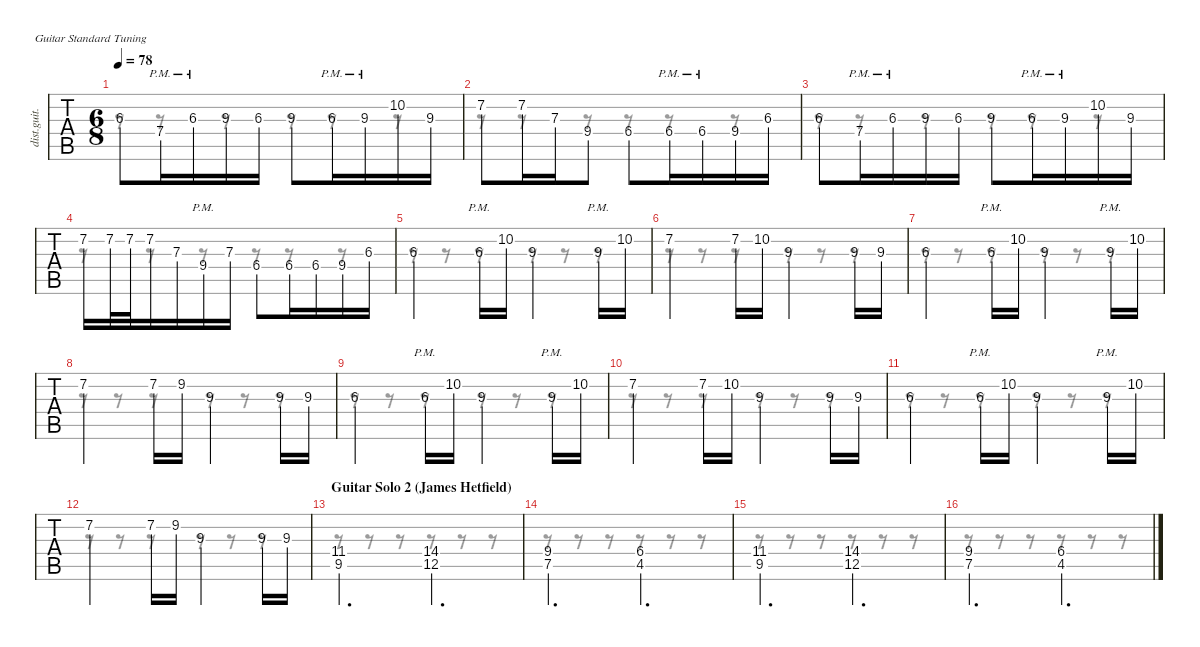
\defaultSystemsLayout 4
\hideDynamics
\bracketExtendMode nobrackets
\track ("Kirk Hammett - Lead Guitar" "dist.guit.") {instrument distortionguitar}
\staff {tabs}
\tuning (E4 B3 G3 D3 A2 E2)
\voice
\ts (6 8)
\tempo 78
\clef g2
\ks c
6.3{acc #}.8{dy f beam Up} 7.4{pm}.16{beam Up} 6.3{pm acc #}.16{beam Up} 9.3.16{beam Up} 6.3{acc #}.16{beam Up} 9.3.8{beam Up} 6.3{pm acc #}.16{beam Up} 9.3{pm}.16{beam Up} 10.2.16{beam Up} 9.3.16{beam Up} |
7.2{acc #}.8{beam Up} 7.2{acc #}.16{beam Up} 7.3.16{beam Up} 9.4{ac st}.8{dy p beam Up} 6.4{acc #}.8{dy f beam Up} 6.4{pm acc #}.16{beam Up} 6.4{pm acc #}.16{beam Up} 9.4.16{beam Up} 6.3{acc #}.16{beam Up} |
6.3{acc #}.8{beam Up} 7.4{pm}.16{beam Up} 6.3{pm acc #}.16{beam Up} 9.3.16{beam Up} 6.3{acc #}.16{beam Up} 9.3.8{beam Up} 6.3{pm acc #}.16{beam Up} 9.3{pm}.16{beam Up} 10.2.16{beam Up} 9.3.16{beam Up} |
7.2{acc #}.16{beam Up} 7.2{acc #}.32{beam Up} 7.2{acc #}.32{beam Up} 7.2{acc #}.16{beam Up} 7.3.16{beam Up} 9.4{pm}.16{beam Up} 7.3.16{beam Up} 6.4{acc #}.8{beam Up} 6.4{acc #}.16{beam Up} 6.4{acc #}.16{beam Up} 9.4.16{beam Up} 6.3{acc #}.16{beam Up} |
6.3{acc #}.4{beam Up} 6.3{pm acc #}.16{beam Up} 10.2.16{beam Up} 9.3.4{beam Up} 9.3{pm}.16{beam Up} 10.2.16{beam Up} |
7.2{acc #}.4{beam Up} 7.2{acc #}.16{beam Up} 10.2.16{beam Up} 9.3.4{beam Up} 9.3.16{beam Up} 9.3.16{beam Up} |
6.3{acc #}.4{beam Up} 6.3{pm acc #}.16{beam Up} 10.2.16{beam Up} 9.3.4{beam Up} 9.3{pm}.16{beam Up} 10.2.16{beam Up} |
7.2{acc #}.4{beam Up} 7.2{acc #}.16{beam Up} 9.2{acc #}.16{beam Up} 9.3.4{beam Up} 9.3.16{beam Up} 9.3.16{beam Up} |
6.3{acc #}.4{beam Up} 6.3{pm acc #}.16{beam Up} 10.2.16{beam Up} 9.3.4{beam Up} 9.3{pm}.16{beam Up} 10.2.16{beam Up} |
7.2{acc #}.4{beam Up} 7.2{acc #}.16{beam Up} 10.2.16{beam Up} 9.3.4{beam Up} 9.3.16{beam Up} 9.3.16{beam Up} |
6.3{acc #}.4{beam Up} 6.3{pm acc #}.16{beam Up} 10.2.16{beam Up} 9.3.4{beam Up} 9.3{pm}.16{beam Up} 10.2.16{beam Up} |
7.2{acc #}.4{beam Up} 7.2{acc #}.16{beam Up} 9.2{acc #}.16{beam Up} 9.3.4{beam Up} 9.3.16{beam Up} 9.3.16{beam Up} |
\section ("" "Guitar Solo 2 (James Hetfield)")
(11.4{acc #} 9.5{acc #}).4{d beam Up} (14.4 12.5).4{d beam Up} |
(9.4 7.5).4{d beam Up} (6.4{acc #} 4.5{acc #}).4{d beam Up} |
(11.4{acc #} 9.5{acc #}).4{d beam Up} (14.4 12.5).4{d beam Up} |
(9.4 7.5).4{d beam Up} (6.4{acc #} 4.5{acc #}).4{d beam Up}
\voice
\clef g2
\ottava regular
\simile none
\ks c
r.8{dy mf beam Down} r.8{beam Down} r.8{beam Down} r.8{beam Down} r.8{beam Down} r.8{beam Down} |
r.8{beam Down} r.8{beam Down} r.8{beam Down} r.8{beam Down} r.8{beam Down} r.8{beam Down} |
r.8{beam Down} r.8{beam Down} r.8{beam Down} r.8{beam Down} r.8{beam Down} r.8{beam Down} |
r.8{beam Down} r.8{beam Down} r.8{beam Down} r.8{beam Down} r.8{beam Down} r.8{beam Down} |
r.8{beam Down} r.8{beam Down} r.8{beam Down} r.8{beam Down} r.8{beam Down} r.8{beam Down} |
r.8{beam Down} r.8{beam Down} r.8{beam Down} r.8{beam Down} r.8{beam Down} r.8{beam Down} |
r.8{beam Down} r.8{beam Down} r.8{beam Down} r.8{beam Down} r.8{beam Down} r.8{beam Down} |
r.8{beam Down} r.8{beam Down} r.8{beam Down} r.8{beam Down} r.8{beam Down} r.8{beam Down} |
r.8{beam Down} r.8{beam Down} r.8{beam Down} r.8{beam Down} r.8{beam Down} r.8{beam Down} |
r.8{beam Down} r.8{beam Down} r.8{beam Down} r.8{beam Down} r.8{beam Down} r.8{beam Down} |
r.8{beam Down} r.8{beam Down} r.8{beam Down} r.8{beam Down} r.8{beam Down} r.8{beam Down} |
r.8{beam Down} r.8{beam Down} r.8{beam Down} r.8{beam Down} r.8{beam Down} r.8{beam Down} |
r.8{beam Down} r.8{beam Down} r.8{beam Down} r.8{beam Down} r.8{beam Down} r.8{beam Down} |
r.8{beam Down} r.8{beam Down} r.8{beam Down} r.8{beam Down} r.8{beam Down} r.8{beam Down} |
r.8{beam Down} r.8{beam Down} r.8{beam Down} r.8{beam Down} r.8{beam Down} r.8{beam Down} |
r.8{beam Down} r.8{beam Down} r.8{beam Down} r.8{beam Down} r.8{beam Down} r.8{beam Down}
